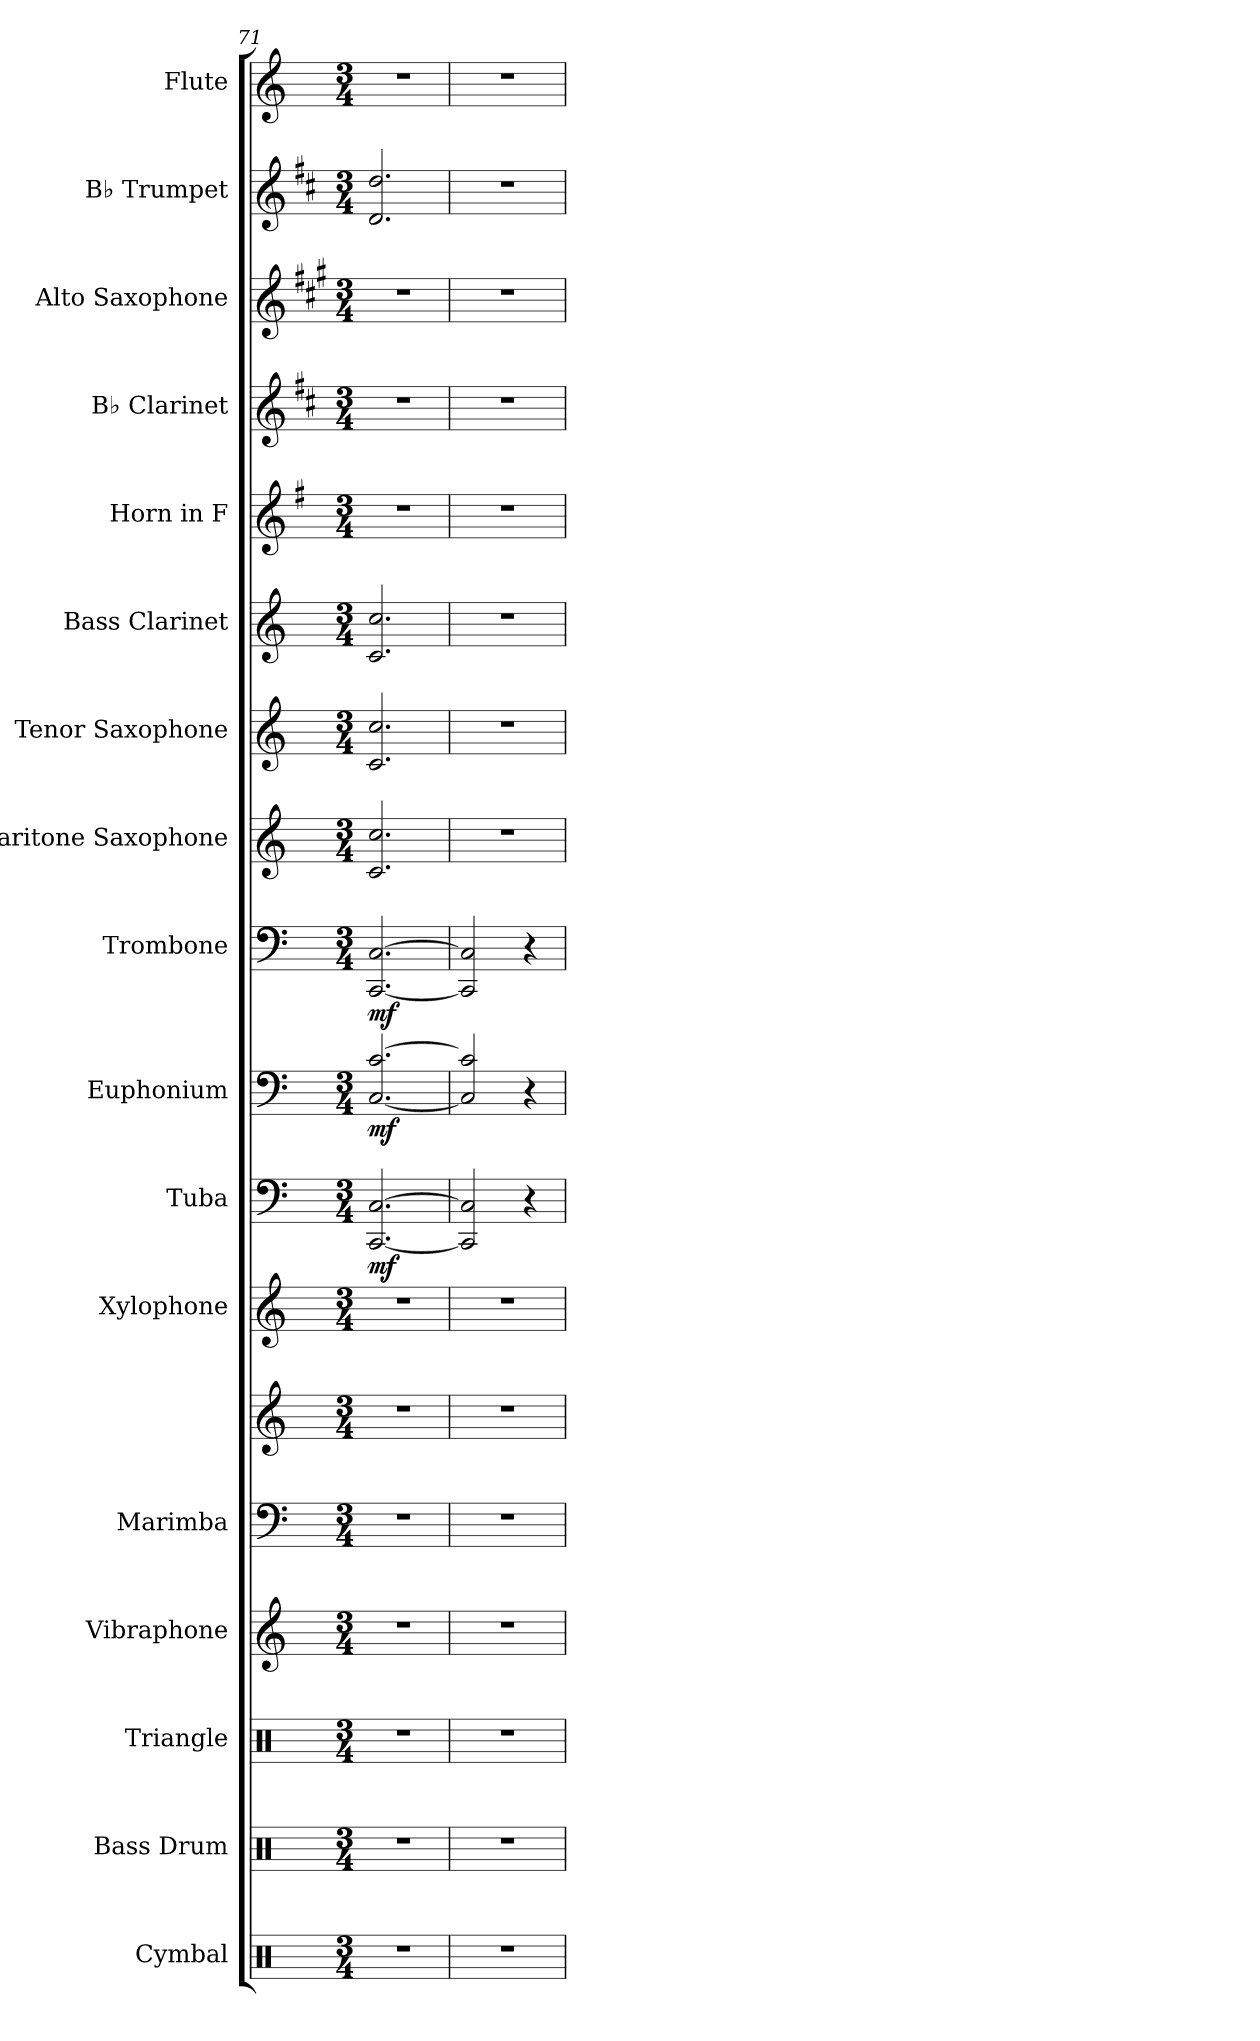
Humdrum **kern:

**kern	**kern	**kern	**kern	**kern	**kern	**kern	**kern	**dynam	**kern	**dynam	**kern	**dynam	**kern	**kern	**kern	**kern	**kern	**kern	**kern	**kern
*part17	*part16	*part15	*part14	*part13	*part13	*part12	*part11	*part11	*part10	*part10	*part9	*part9	*part8	*part7	*part6	*part5	*part4	*part3	*part2	*part1
*staff18	*staff17	*staff16	*staff15	*staff14	*staff13	*staff12	*staff11	*staff11	*staff10	*staff10	*staff9	*staff9	*staff8	*staff7	*staff6	*staff5	*staff4	*staff3	*staff2	*staff1
*I"Cymbal	*I"Bass Drum	*I"Triangle	*I"Vibraphone	*I"Marimba	*	*I"Xylophone	*I"Tuba	*	*I"Euphonium	*	*I"Trombone	*	*I"Baritone Saxophone	*I"Tenor Saxophone	*I"Bass Clarinet	*I"Horn in F	*I"B♭ Clarinet	*I"Alto Saxophone	*I"B♭ Trumpet	*I"Flute
*I'Cym.	*I'B. Dr.	*I'Trgl.	*I'Vib.	*I'Mrm.	*	*I'Xyl.	*I'Tu.	*	*I'Eu.	*	*I'Trb.	*	*I'Bar. Sax.	*I'T. Sax.	*I'B. Cl.	*	*I'B♭ Cl.	*I'A. Sax.	*I'B♭ Tpt.	*I'Fl.
*clefX	*clefX	*clefX	*clefG2	*clefF4	*clefG2	*clefG2	*clefF4	*	*clefF4	*	*clefF4	*	*clefG2	*clefG2	*clefG2	*clefG2	*clefG2	*clefG2	*clefG2	*clefG2
*	*	*	*	*	*	*ITrd-7c-12	*	*	*	*	*	*	*ITrd12c21	*ITrd8c14	*ITrd8c14	*ITrd4c7	*ITrd1c2	*ITrd5c9	*ITrd1c2	*
*k[]	*k[]	*k[]	*k[]	*k[]	*k[]	*k[]	*k[]	*	*k[]	*	*k[]	*	*k[]	*k[]	*k[]	*k[]	*k[]	*k[]	*k[]	*k[]
*M3/4	*M3/4	*M3/4	*M3/4	*M3/4	*M3/4	*M3/4	*M3/4	*	*M3/4	*	*M3/4	*	*M3/4	*M3/4	*M3/4	*M3/4	*M3/4	*M3/4	*M3/4	*M3/4
=71	=71	=71	=71	=71	=71	=71	=71	=71	=71	=71	=71	=71	=71	=71	=71	=71	=71	=71	=71	=71
!	!	!	!	!	!	!	!	!LO:DY:b	!	!LO:DY:b	!	!LO:DY:b	!	!	!	!	!	!	!	!
2.r	2.r	2.r	2.r	2.r	2.r	2.r	[2.CC/ [2.C/	mf	[2.C/ [2.c/	mf	[2.CC/ [2.C/	mf	2.C/ 2.c/	2.C/ 2.c/	2.C/ 2.c/	2.r	2.r	2.r	2.c/ 2.cc/	2.r
=72	=72	=72	=72	=72	=72	=72	=72	=72	=72	=72	=72	=72	=72	=72	=72	=72	=72	=72	=72	=72
2.r	2.r	2.r	2.r	2.r	2.r	2.r	2CC/] 2C/]	.	2C/] 2c/]	.	2CC/] 2C/]	.	2.r	2.r	2.r	2.r	2.r	2.r	2.r	2.r
.	.	.	.	.	.	.	4r	.	4r	.	4r	.	.	.	.	.	.	.	.	.
=	=	=	=	=	=	=	=	=	=	=	=	=	=	=	=	=	=	=	=	=
*-	*-	*-	*-	*-	*-	*-	*-	*-	*-	*-	*-	*-	*-	*-	*-	*-	*-	*-	*-	*-
